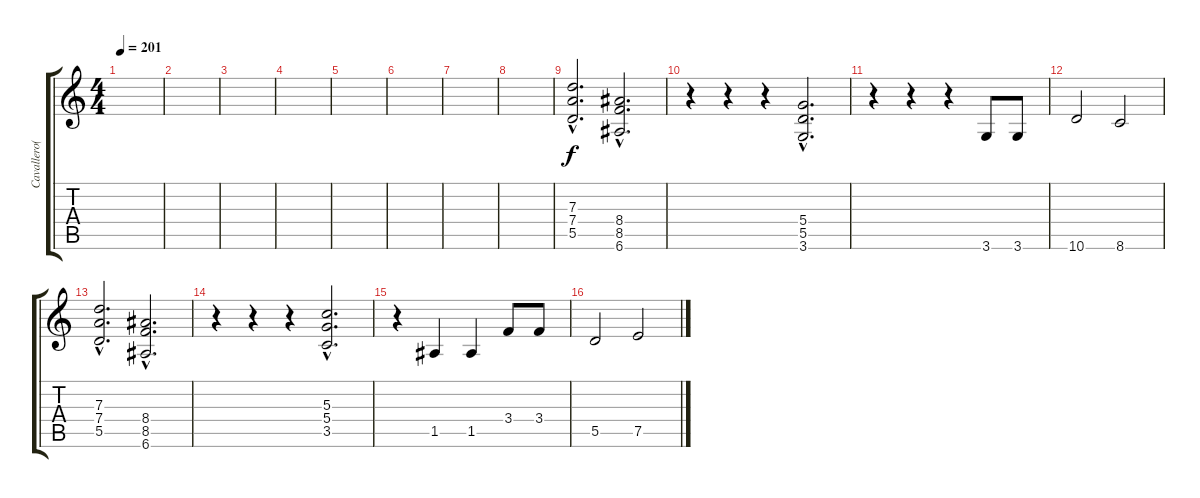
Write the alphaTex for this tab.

\track ("Cavallero(Dist.)" "Cavallero(") {instrument distortionguitar}
\staff {score tabs}
\tuning (E4 B3 G3 D3 A2 E2) {hide}
\ts (4 4)
\tempo 201
\clef g2
\ks c
|
|
|
|
|
|
|
|
(7.3{hac} 7.4{hac} 5.5{hac}).2{d} (8.4{hac} 8.5{hac} 6.6{hac}).2{d} |
r.4 r.4 r.4 (5.4{hac} 5.5{hac} 3.6{hac}).2{d} |
r.4 r.4 r.4 3.6.8 3.6.8 |
10.6.2 8.6.2 |
(7.3{hac} 7.4{hac} 5.5{hac}).2{d} (8.4{hac} 8.5{hac} 6.6{hac}).2{d} |
r.4 r.4 r.4 (5.3{hac} 5.4{hac} 3.5{hac}).2{d} |
r.4 1.5.4 1.5.4 3.4.8 3.4.8 |
5.5.2 7.5.2
